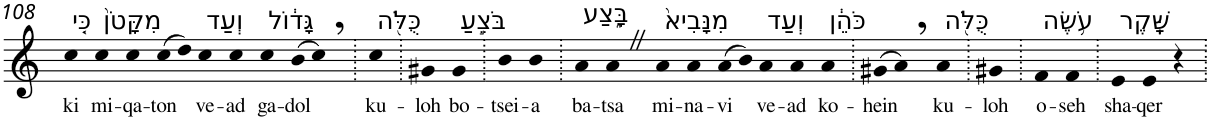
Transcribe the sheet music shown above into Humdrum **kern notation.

**kern	**text
*part1	*part1
*staff1	*staff1
*I"Piano	*
*I'Pno	*
!!LO:PB:g=z
*clefG2	*
*k[]	*
=108	=108
!LO:TX:a:t=כִּ֤י	!
!	!LO:LY:b
4cc	ki
!LO:TX:a:t=מִקָּטֹן֙	!
!	!LO:LY:b
4cc	mi-
!	!LO:LY:b
4cc	-qa-
!	!LO:LY:b
(>8cc	-ton
8dd)	.
!LO:TX:a:t=וְעַד	!
!	!LO:LY:b
4cc	ve-
!	!LO:LY:b
4cc	-ad
!LO:TX:a:t=גָּד֔וֹל	!
!	!LO:LY:b
4cc	ga-
!	!LO:LY:b
(>8b	-dol
8cc,)	.
=109.	=109.
!LO:TX:a:t=כֻּלֹּ֖ה	!
!	!LO:LY:b
4cc	ku-
=110.	=110.
!	!LO:LY:b
4g#X	-loh
!LO:TX:a:t=בֹּצֵ֣עַ	!
!	!LO:LY:b
4g#	bo-
=111.	=111.
!	!LO:LY:b
4b	-tsei-
!	!LO:LY:b
4b	-a
=112.	=112.
!LO:TX:a:t=בָּ֑צַע	!
!	!LO:LY:b
4a	ba-
!	!LO:LY:b
4aZ	-tsa
!LO:TX:a:t=מִנָּבִיא֙	!
!	!LO:LY:b
4a	mi-
!	!LO:LY:b
4a	-na-
!	!LO:LY:b
(>8a	-vi
8b)	.
!LO:TX:a:t=וְעַד	!
!	!LO:LY:b
4a	ve-
!	!LO:LY:b
4a	-ad
!LO:TX:a:t=כֹּהֵ֔ן	!
!	!LO:LY:b
4a	ko-
=113.	=113.
!	!LO:LY:b
(>8g#X	-hein
8a,)	.
!LO:TX:a:t=כֻּלֹּ֖ה	!
!	!LO:LY:b
4a	ku-
=114.	=114.
!	!LO:LY:b
4g#X	-loh
=115.	=115.
!LO:TX:a:t=עֹ֥שֶׂה	!
!	!LO:LY:b
4f	o-
!	!LO:LY:b
4f	-seh
=116.	=116.
!LO:TX:a:t=שָּֽׁקֶר	!
!	!LO:LY:b
4e	sha-
!	!LO:LY:b
4e	-qer
4r	.
=.	=.
*-	*-
